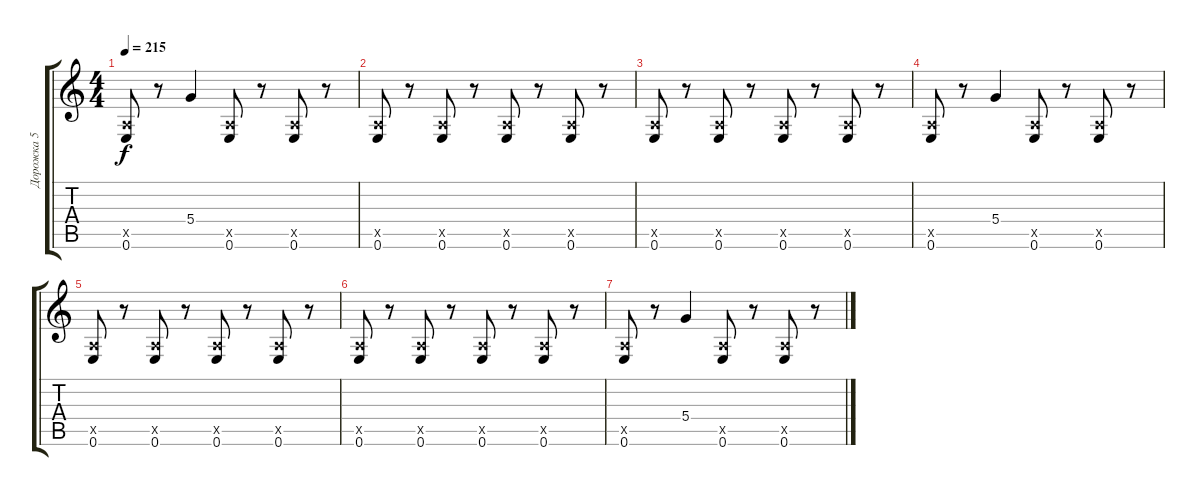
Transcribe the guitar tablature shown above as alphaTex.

\track ("Дорожка 5" "Дорожка 5") {instrument electricguitarclean}
\staff {score tabs}
\tuning (E4 B3 G3 D3 A2 E2) {hide}
\ts (4 4)
\tempo 215
\clef g2
\ks c
(0.5{x} 0.6).8{dy f} r.8 5.4.4 (0.5{x} 0.6).8 r.8 (0.5{x} 0.6).8 r.8 |
(0.5{x} 0.6).8 r.8 (0.5{x} 0.6).8 r.8 (0.5{x} 0.6).8 r.8 (0.5{x} 0.6).8 r.8 |
(0.5{x} 0.6).8 r.8 (0.5{x} 0.6).8 r.8 (0.5{x} 0.6).8 r.8 (0.5{x} 0.6).8 r.8 |
(0.5{x} 0.6).8 r.8 5.4.4 (0.5{x} 0.6).8 r.8 (0.5{x} 0.6).8 r.8 |
(0.5{x} 0.6).8 r.8 (0.5{x} 0.6).8 r.8 (0.5{x} 0.6).8 r.8 (0.5{x} 0.6).8 r.8 |
(0.5{x} 0.6).8 r.8 (0.5{x} 0.6).8 r.8 (0.5{x} 0.6).8 r.8 (0.5{x} 0.6).8 r.8 |
(0.5{x} 0.6).8 r.8 5.4.4 (0.5{x} 0.6).8 r.8 (0.5{x} 0.6).8 r.8
